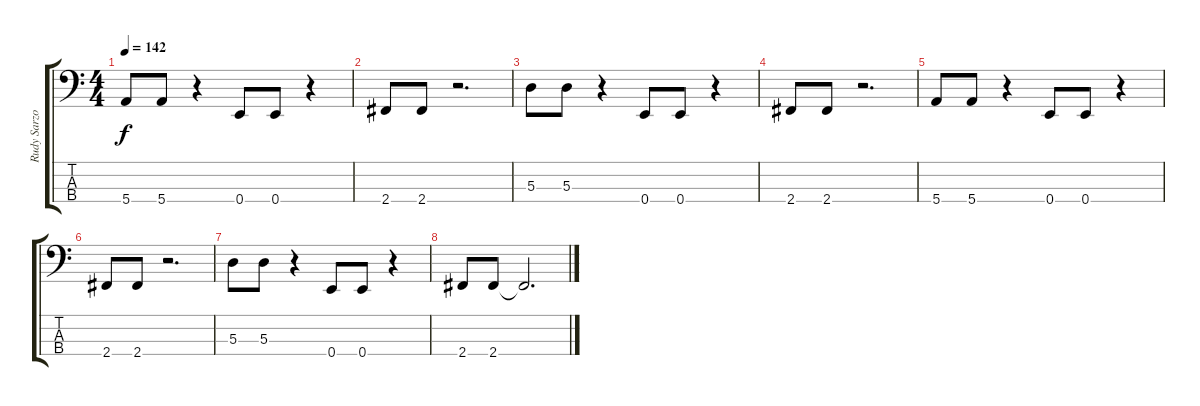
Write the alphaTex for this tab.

\track ("Rudy Sarzo" "Rudy Sarzo") {instrument electricbassfinger}
\staff {score tabs}
\tuning (G2 D2 A1 E1) {hide}
\ts (4 4)
\tempo 142
\clef f4
\ks c
5.4.8{dy f} 5.4.8 r.4 0.4.8 0.4.8 r.4 |
2.4.8 2.4.8 r.2{d} |
5.3.8 5.3.8 r.4 0.4.8 0.4.8 r.4 |
2.4.8 2.4.8 r.2{d} |
5.4.8 5.4.8 r.4 0.4.8 0.4.8 r.4 |
2.4.8 2.4.8 r.2{d} |
5.3.8 5.3.8 r.4 0.4.8 0.4.8 r.4 |
2.4.8 2.4.8 2.4{t}.2{d}
